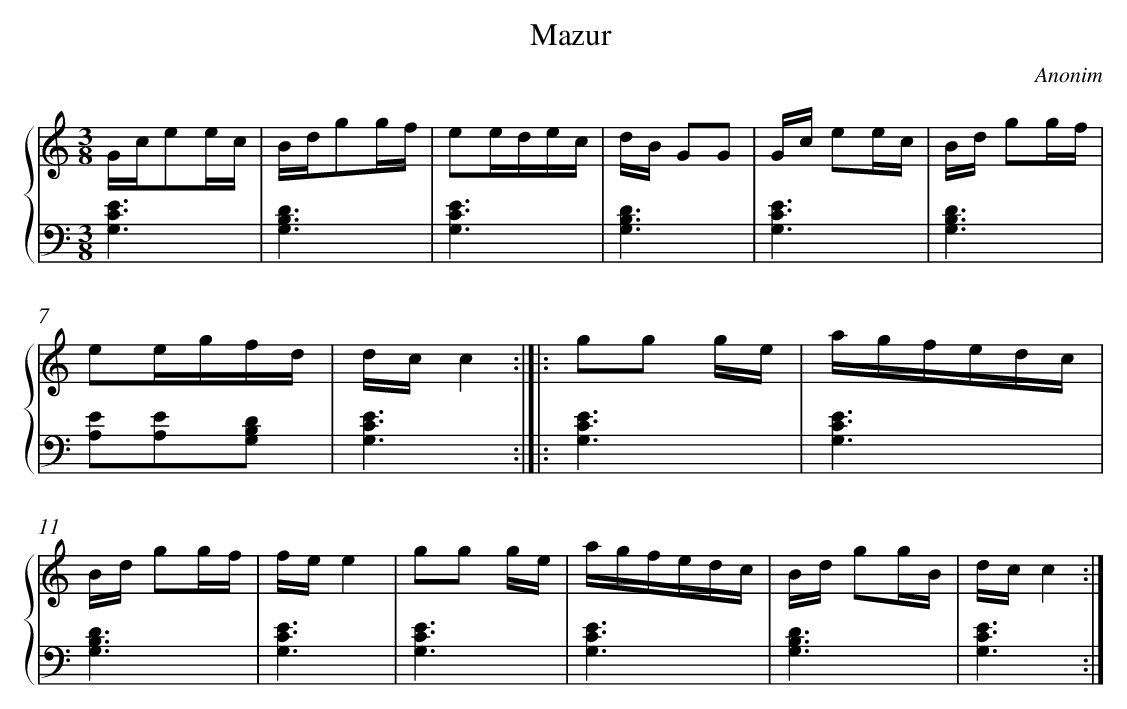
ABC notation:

X:1
T: Mazur
C: Anonim
L: 1/16
M: 3/8
%%staves {1 2}
V: 1 clef=treble
V: 2 clef=bass
K: C
[V:1] Gce2ec |
[V:2] [E6C6G,6] |
[V:1] Bdg2gf |
[V:2] [D6B,6G,6] |
[V:1] e2edec |
[V:2] [E6C6G,6] |
[V:1] dB G2G2 |
[V:2] [D6B,6G,6] |
[V:1] Gc e2ec |
[V:2] [E6C6G,6] |
[V:1] Bd g2gf |
[V:2] [D6B,6G,6] |
[V:1] e2egfd |
[V:2] [E2A,2][E2A,2][D2B,2G,2] |
[V:1] dcc4 :|]|:
[V:2] [E6C6G,6] :|]|:
[V:1] g2g2 ge |
[V:2] [E6C6G,6] |
[V:1] agfedc |
[V:2] [E6C6G,6] |
[V:1] Bd g2gf |
[V:2] [D6B,6G,6] |
[V:1] fee4 |
[V:2] [E6C6G,6] |
[V:1] g2g2 ge |
[V:2] [E6C6G,6] |
[V:1] agfedc |
[V:2] [E6C6G,6] |
[V:1] Bd g2gB |
[V:2] [D6B,6G,6] |
[V:1] dcc4 :|]
[V:2] [E6C6G,6] :|]
